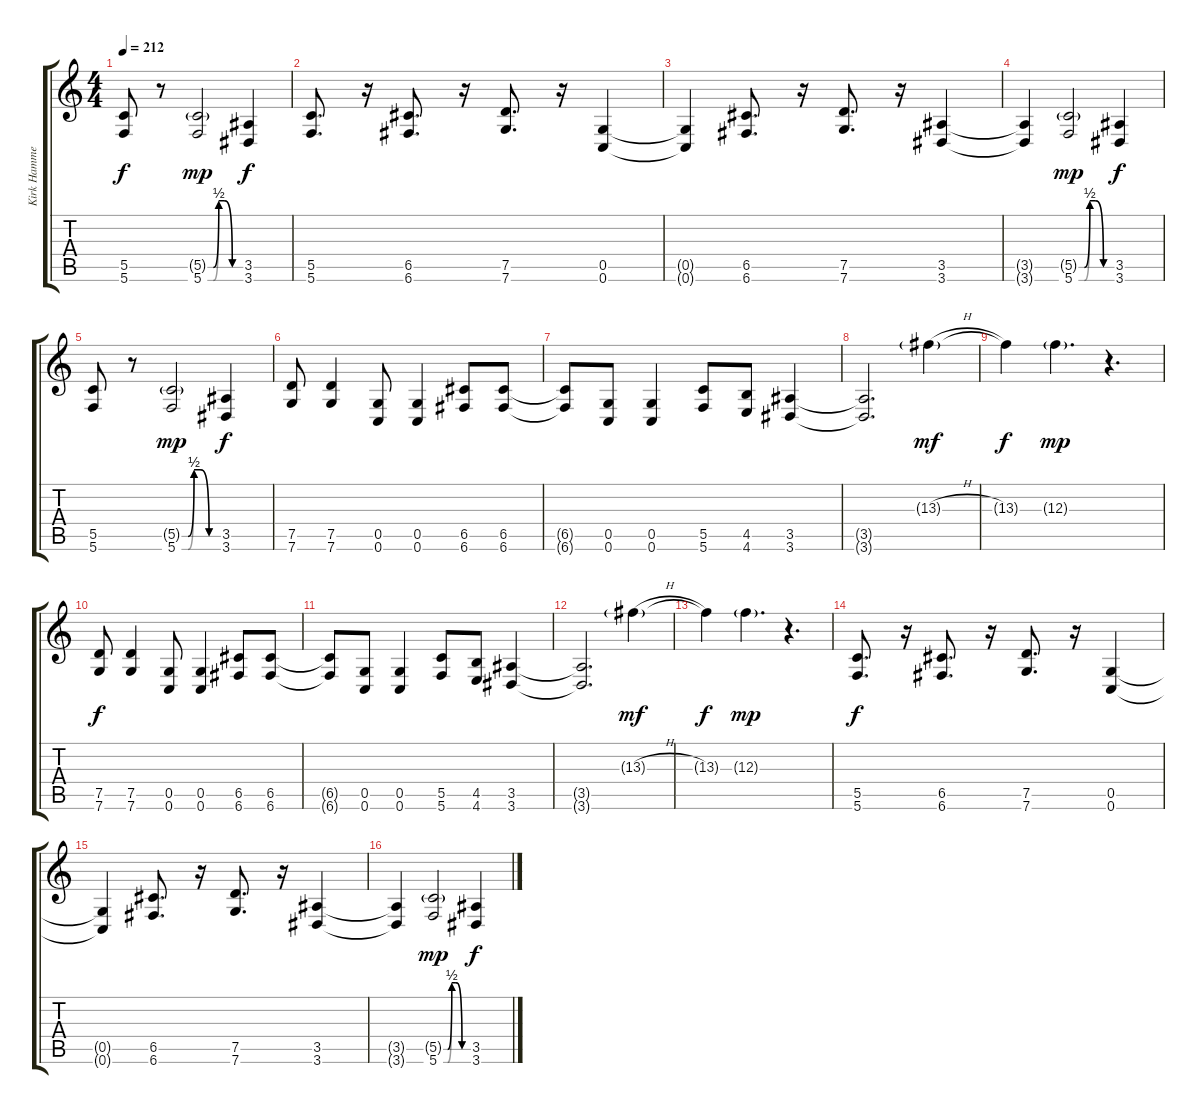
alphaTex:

\track ("Kirk Hammet" "Kirk Hamme") {instrument overdrivenguitar}
\staff {score tabs}
\tuning (D4 A3 F3 C3 G2 C2) {hide}
\ts (4 4)
\tempo 212
\clef g2
\ks c
(5.5 5.6).8{dy f} r.8 (5.5{be (custom 0 0 10 0 20 2 30 2 45 0 60 0) g} 5.6{be (custom 0 0 10 0 20 2 30 2 45 0 60 0)}).2{dy mp} (3.5 3.6).4{dy f} |
(5.5 5.6).8{d} r.16 (6.5 6.6).8{d} r.16 (7.5 7.6).8{d} r.16 (0.5 0.6).4 |
(0.5{t} 0.6{t}).4 (6.5 6.6).8{d} r.16 (7.5 7.6).8{d} r.16 (3.5 3.6).4 |
(3.5{t} 3.6{t}).4 (5.5{be (custom 0 0 10 0 20 2 30 2 45 0 60 0) g} 5.6{be (custom 0 0 10 0 20 2 30 2 45 0 60 0)}).2{dy mp} (3.5 3.6).4{dy f} |
(5.5 5.6).8 r.8 (5.5{be (custom 0 0 10 0 20 2 30 2 45 0 60 0) g} 5.6{be (custom 0 0 10 0 20 2 30 2 45 0 60 0)}).2{dy mp} (3.5 3.6).4{dy f} |
(7.5 7.6).8 (7.5 7.6).4 (0.5 0.6).8 (0.5 0.6).4 (6.5 6.6).8 (6.5 6.6).8 |
(6.5{t} 6.6{t}).8 (0.5 0.6).8 (0.5 0.6).4 (5.5 5.6).8 (4.5 4.6).8 (3.5 3.6).4 |
(3.5{t} 3.6{t}).2{d} 13.3{h g}.4{dy mf} |
13.3{t}.4{dy f} 12.3{g}.4{d dy mp} r.4{d} |
(7.5 7.6).8{dy f} (7.5 7.6).4 (0.5 0.6).8 (0.5 0.6).4 (6.5 6.6).8 (6.5 6.6).8 |
(6.5{t} 6.6{t}).8 (0.5 0.6).8 (0.5 0.6).4 (5.5 5.6).8 (4.5 4.6).8 (3.5 3.6).4 |
(3.5{t} 3.6{t}).2{d} 13.3{h g}.4{dy mf} |
13.3{t}.4{dy f} 12.3{g}.4{d dy mp} r.4{d} |
(5.5 5.6).8{d dy f} r.16 (6.5 6.6).8{d} r.16 (7.5 7.6).8{d} r.16 (0.5 0.6).4 |
(0.5{t} 0.6{t}).4 (6.5 6.6).8{d} r.16 (7.5 7.6).8{d} r.16 (3.5 3.6).4 |
(3.5{t} 3.6{t}).4 (5.5{be (custom 0 0 10 0 20 2 30 2 45 0 60 0) g} 5.6{be (custom 0 0 10 0 20 2 30 2 45 0 60 0)}).2{dy mp} (3.5 3.6).4{dy f}
